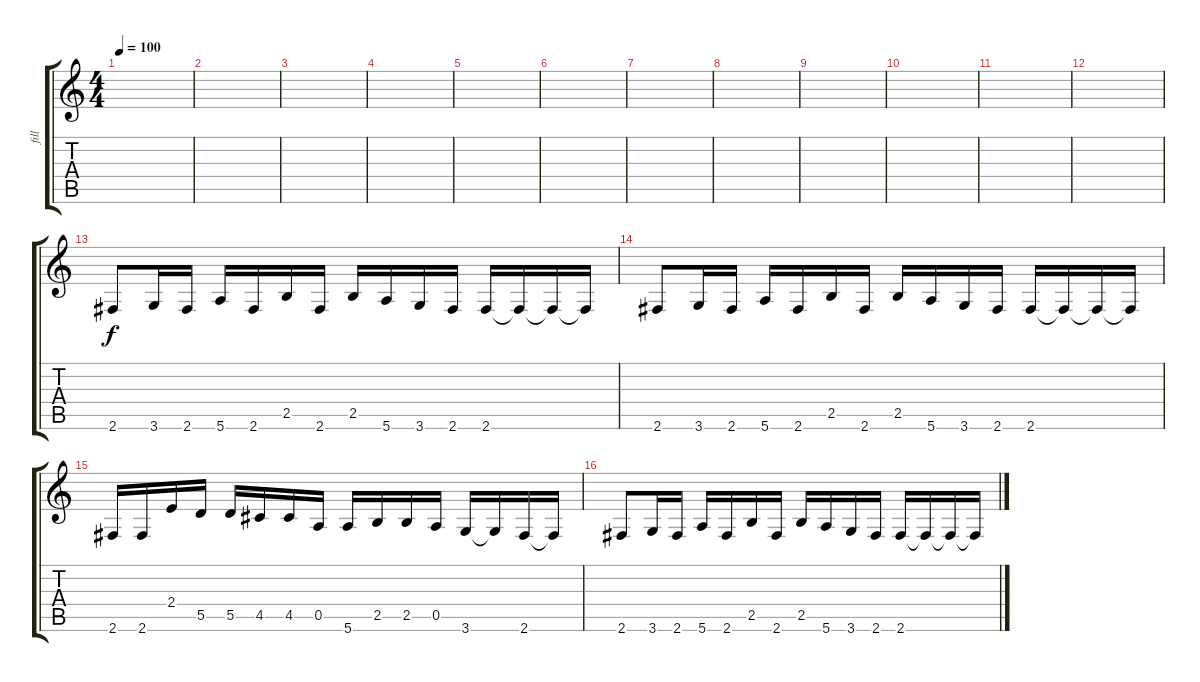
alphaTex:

\track ("fill" "fill") {instrument overdrivenguitar}
\staff {score tabs}
\tuning (E4 B3 G3 D3 A2 E2) {hide}
\ts (4 4)
\tempo 100
\clef g2
\ks c
|
|
|
|
|
|
|
|
|
|
|
|
2.6.8 3.6.16 2.6.16 5.6.16 2.6.16 2.5.16 2.6.16 2.5.16 5.6.16 3.6.16 2.6.16 2.6.16 2.6{t}.16 2.6{t}.16 2.6{t}.16 |
2.6.8 3.6.16 2.6.16 5.6.16 2.6.16 2.5.16 2.6.16 2.5.16 5.6.16 3.6.16 2.6.16 2.6.16 2.6{t}.16 2.6{t}.16 2.6{t}.16 |
2.6.16 2.6.16 2.4.16 5.5.16 5.5.16 4.5.16 4.5.16 0.5.16 5.6.16 2.5.16 2.5.16 0.5.16 3.6.16 3.6{t}.16 2.6.16 2.6{t}.16 |
2.6.8 3.6.16 2.6.16 5.6.16 2.6.16 2.5.16 2.6.16 2.5.16 5.6.16 3.6.16 2.6.16 2.6.16 2.6{t}.16 2.6{t}.16 2.6{t}.16
